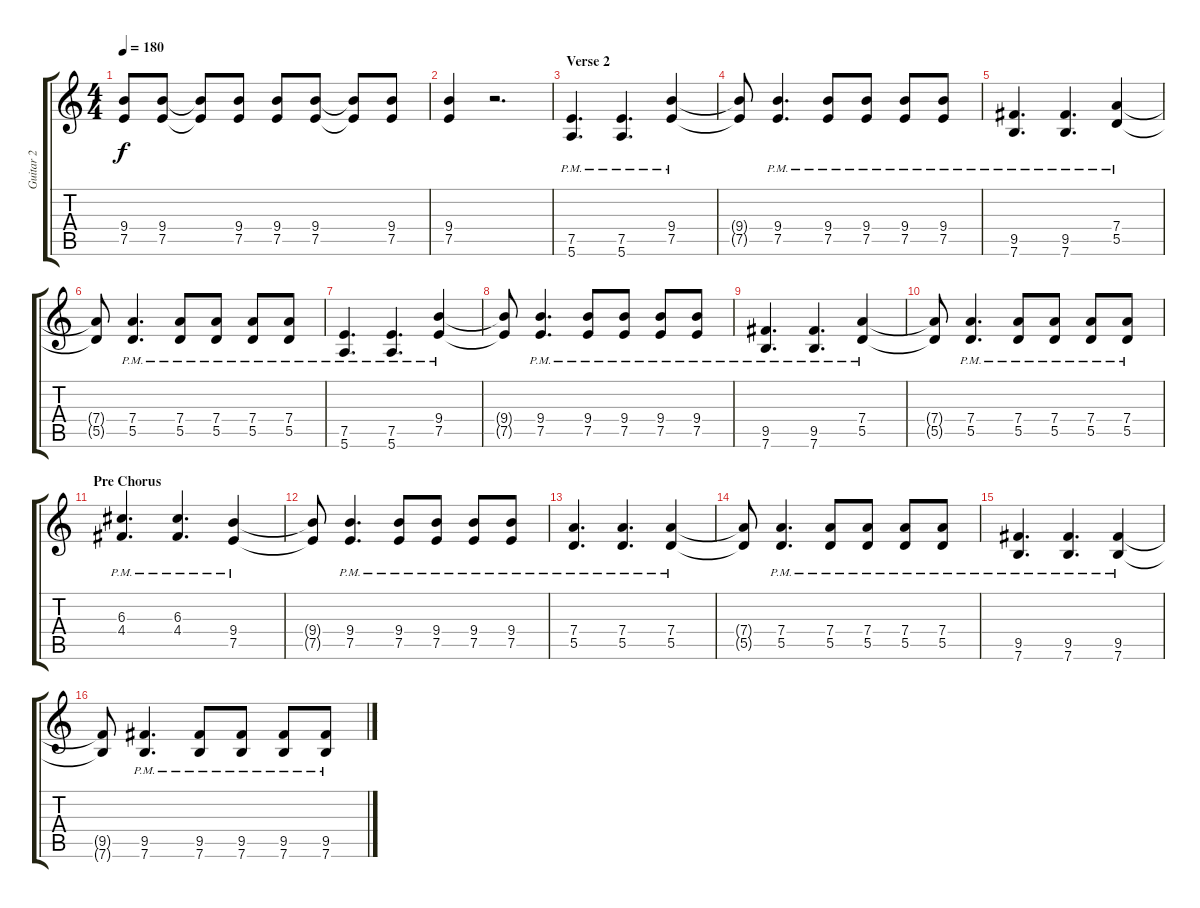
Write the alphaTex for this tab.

\track ("Guitar 2" "Guitar 2") {instrument acousticguitarsteel}
\staff {score tabs}
\tuning (E4 B3 G3 D3 A2 E2) {hide}
\ts (4 4)
\tempo 180
\clef g2
\ks c
(9.4 7.5).8{dy f} (9.4 7.5).8 (9.4{t} 7.5{t}).8 (9.4 7.5).8 (9.4 7.5).8 (9.4 7.5).8 (9.4{t} 7.5{t}).8 (9.4 7.5).8 |
(9.4 7.5).4 r.2{d} |
\section ("" "Verse 2")
(7.5{pm} 5.6{pm}).4{d} (7.5{pm} 5.6{pm}).4{d} (9.4{pm} 7.5{pm}).4 |
(9.4{t} 7.5{t}).8 (9.4{pm} 7.5{pm}).4{d} (9.4{pm} 7.5{pm}).8 (9.4{pm} 7.5{pm}).8 (9.4{pm} 7.5{pm}).8 (9.4{pm} 7.5{pm}).8 |
(9.5{pm} 7.6{pm}).4{d} (9.5{pm} 7.6{pm}).4{d} (7.4{pm} 5.5{pm}).4 |
(7.4{t} 5.5{t}).8 (7.4{pm} 5.5{pm}).4{d} (7.4{pm} 5.5{pm}).8 (7.4{pm} 5.5{pm}).8 (7.4{pm} 5.5{pm}).8 (7.4{pm} 5.5{pm}).8 |
(7.5{pm} 5.6{pm}).4{d} (7.5{pm} 5.6{pm}).4{d} (9.4{pm} 7.5{pm}).4 |
(9.4{t} 7.5{t}).8 (9.4{pm} 7.5{pm}).4{d} (9.4{pm} 7.5{pm}).8 (9.4{pm} 7.5{pm}).8 (9.4{pm} 7.5{pm}).8 (9.4{pm} 7.5{pm}).8 |
(9.5{pm} 7.6{pm}).4{d} (9.5{pm} 7.6{pm}).4{d} (7.4{pm} 5.5{pm}).4 |
(7.4{t} 5.5{t}).8 (7.4{pm} 5.5{pm}).4{d} (7.4{pm} 5.5{pm}).8 (7.4{pm} 5.5{pm}).8 (7.4{pm} 5.5{pm}).8 (7.4{pm} 5.5{pm}).8 |
\section ("" "Pre Chorus")
(6.3{pm} 4.4{pm}).4{d} (6.3{pm} 4.4{pm}).4{d} (9.4{pm} 7.5{pm}).4 |
(9.4{t} 7.5{t}).8 (9.4{pm} 7.5{pm}).4{d} (9.4{pm} 7.5{pm}).8 (9.4{pm} 7.5{pm}).8 (9.4{pm} 7.5{pm}).8 (9.4{pm} 7.5{pm}).8 |
(7.4{pm} 5.5{pm}).4{d} (7.4{pm} 5.5{pm}).4{d} (7.4{pm} 5.5{pm}).4 |
(7.4{t} 5.5{t}).8 (7.4{pm} 5.5{pm}).4{d} (7.4{pm} 5.5{pm}).8 (7.4{pm} 5.5{pm}).8 (7.4{pm} 5.5{pm}).8 (7.4{pm} 5.5{pm}).8 |
(9.5{pm} 7.6{pm}).4{d} (9.5{pm} 7.6{pm}).4{d} (9.5{pm} 7.6{pm}).4 |
(9.5{t} 7.6{t}).8 (9.5{pm} 7.6{pm}).4{d} (9.5{pm} 7.6{pm}).8 (9.5{pm} 7.6{pm}).8 (9.5{pm} 7.6{pm}).8 (9.5{pm} 7.6{pm}).8
